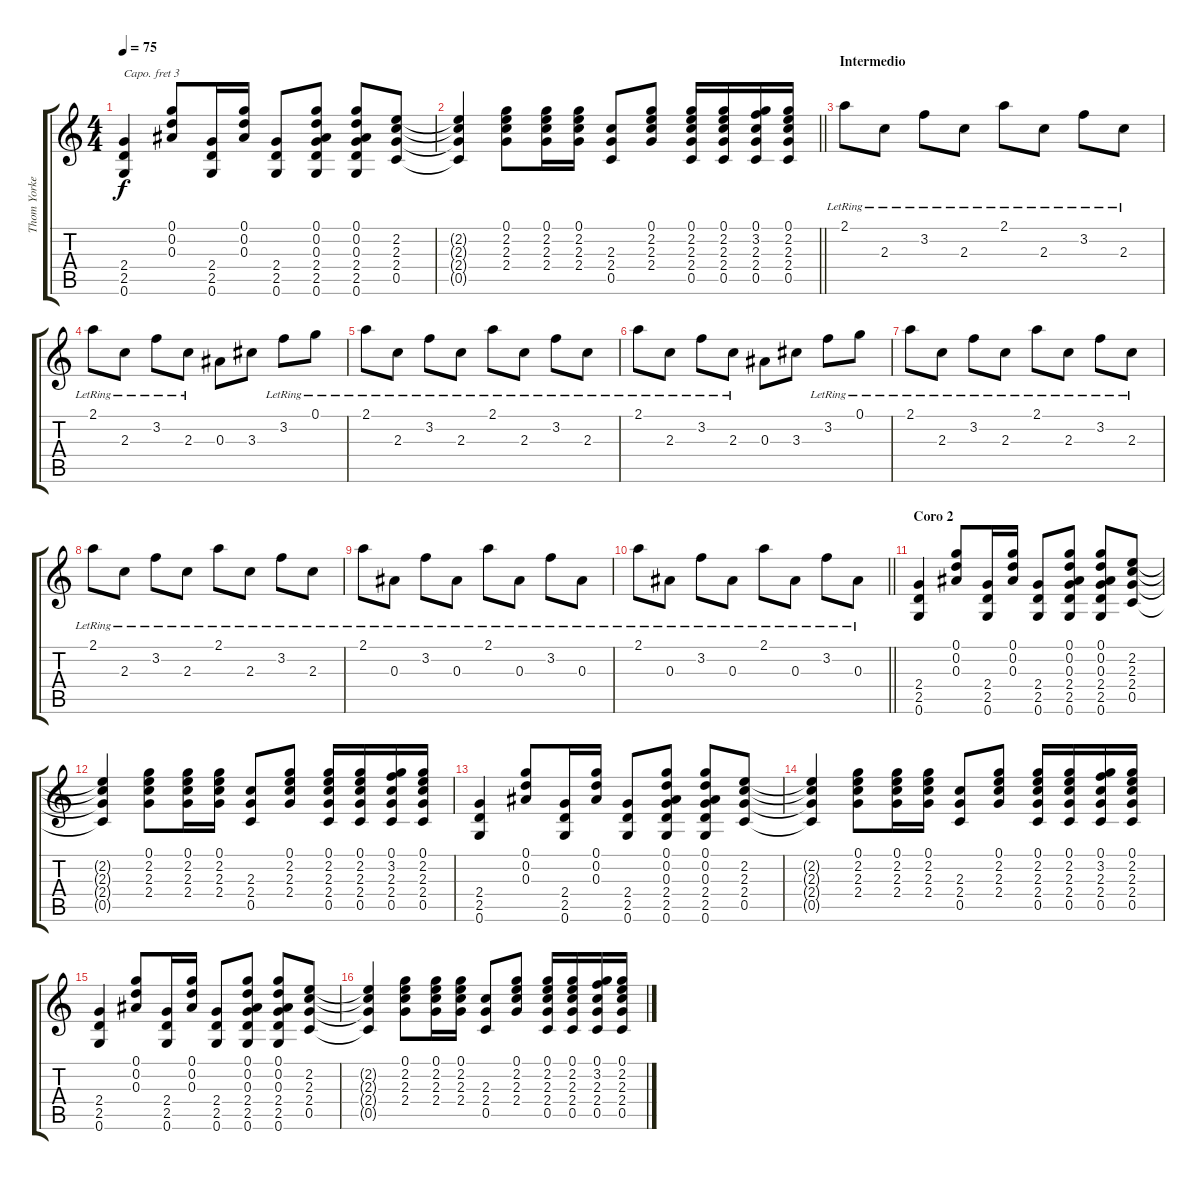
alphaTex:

\track ("Thom Yorke" "Thom Yorke") {instrument acousticguitarsteel}
\staff {score tabs}
\capo 3
\tuning (E4 B3 G3 D3 A2 E2) {hide}
\ts (4 4)
\tempo 75
\clef g2
\ks c
(2.4 2.5 0.6).4{dy f} (0.1 0.2 0.3).8 (2.4 2.5 0.6).16 (0.1 0.2 0.3).16 (2.4 2.5 0.6).8 (0.1 0.2 0.3 2.4 2.5 0.6).8 (0.1 0.2 0.3 2.4 2.5 0.6).8 (2.2 2.3 2.4 0.5).8 |
\barLineRight lightlight
(2.2{t} 2.3{t} 2.4{t} 0.5{t}).4 (0.1 2.2 2.3 2.4).8 (0.1 2.2 2.3 2.4).16 (0.1 2.2 2.3 2.4).16 (2.3 2.4 0.5).8 (0.1 2.2 2.3 2.4).8 (0.1 2.2 2.3 2.4 0.5).16 (0.1 2.2 2.3 2.4 0.5).16 (0.1 3.2 2.3 2.4 0.5).16 (0.1 2.2 2.3 2.4 0.5).16 |
\section ("" "Intermedio")
2.1{lr}.8 2.3{lr}.8 3.2{lr}.8 2.3{lr}.8 2.1{lr}.8 2.3{lr}.8 3.2{lr}.8 2.3{lr}.8 |
2.1{lr}.8 2.3{lr}.8 3.2{lr}.8 2.3{lr}.8 0.3.8 3.3.8 3.2{lr}.8 0.1{lr}.8 |
2.1{lr}.8 2.3{lr}.8 3.2{lr}.8 2.3{lr}.8 2.1{lr}.8 2.3{lr}.8 3.2{lr}.8 2.3{lr}.8 |
2.1{lr}.8 2.3{lr}.8 3.2{lr}.8 2.3{lr}.8 0.3.8 3.3.8 3.2{lr}.8 0.1{lr}.8 |
2.1{lr}.8 2.3{lr}.8 3.2{lr}.8 2.3{lr}.8 2.1{lr}.8 2.3{lr}.8 3.2{lr}.8 2.3{lr}.8 |
2.1{lr}.8 2.3{lr}.8 3.2{lr}.8 2.3{lr}.8 2.1{lr}.8 2.3{lr}.8 3.2{lr}.8 2.3{lr}.8 |
2.1{lr}.8 0.3{lr}.8 3.2{lr}.8 0.3{lr}.8 2.1{lr}.8 0.3{lr}.8 3.2{lr}.8 0.3{lr}.8 |
\barLineRight lightlight
2.1{lr}.8 0.3{lr}.8 3.2{lr}.8 0.3{lr}.8 2.1{lr}.8 0.3{lr}.8 3.2{lr}.8 0.3{lr}.8 |
\section ("" "Coro 2")
(2.4 2.5 0.6).4 (0.1 0.2 0.3).8 (2.4 2.5 0.6).16 (0.1 0.2 0.3).16 (2.4 2.5 0.6).8 (0.1 0.2 0.3 2.4 2.5 0.6).8 (0.1 0.2 0.3 2.4 2.5 0.6).8 (2.2 2.3 2.4 0.5).8 |
(2.2{t} 2.3{t} 2.4{t} 0.5{t}).4 (0.1 2.2 2.3 2.4).8 (0.1 2.2 2.3 2.4).16 (0.1 2.2 2.3 2.4).16 (2.3 2.4 0.5).8 (0.1 2.2 2.3 2.4).8 (0.1 2.2 2.3 2.4 0.5).16 (0.1 2.2 2.3 2.4 0.5).16 (0.1 3.2 2.3 2.4 0.5).16 (0.1 2.2 2.3 2.4 0.5).16 |
(2.4 2.5 0.6).4 (0.1 0.2 0.3).8 (2.4 2.5 0.6).16 (0.1 0.2 0.3).16 (2.4 2.5 0.6).8 (0.1 0.2 0.3 2.4 2.5 0.6).8 (0.1 0.2 0.3 2.4 2.5 0.6).8 (2.2 2.3 2.4 0.5).8 |
(2.2{t} 2.3{t} 2.4{t} 0.5{t}).4 (0.1 2.2 2.3 2.4).8 (0.1 2.2 2.3 2.4).16 (0.1 2.2 2.3 2.4).16 (2.3 2.4 0.5).8 (0.1 2.2 2.3 2.4).8 (0.1 2.2 2.3 2.4 0.5).16 (0.1 2.2 2.3 2.4 0.5).16 (0.1 3.2 2.3 2.4 0.5).16 (0.1 2.2 2.3 2.4 0.5).16 |
(2.4 2.5 0.6).4 (0.1 0.2 0.3).8 (2.4 2.5 0.6).16 (0.1 0.2 0.3).16 (2.4 2.5 0.6).8 (0.1 0.2 0.3 2.4 2.5 0.6).8 (0.1 0.2 0.3 2.4 2.5 0.6).8 (2.2 2.3 2.4 0.5).8 |
(2.2{t} 2.3{t} 2.4{t} 0.5{t}).4 (0.1 2.2 2.3 2.4).8 (0.1 2.2 2.3 2.4).16 (0.1 2.2 2.3 2.4).16 (2.3 2.4 0.5).8 (0.1 2.2 2.3 2.4).8 (0.1 2.2 2.3 2.4 0.5).16 (0.1 2.2 2.3 2.4 0.5).16 (0.1 3.2 2.3 2.4 0.5).16 (0.1 2.2 2.3 2.4 0.5).16
